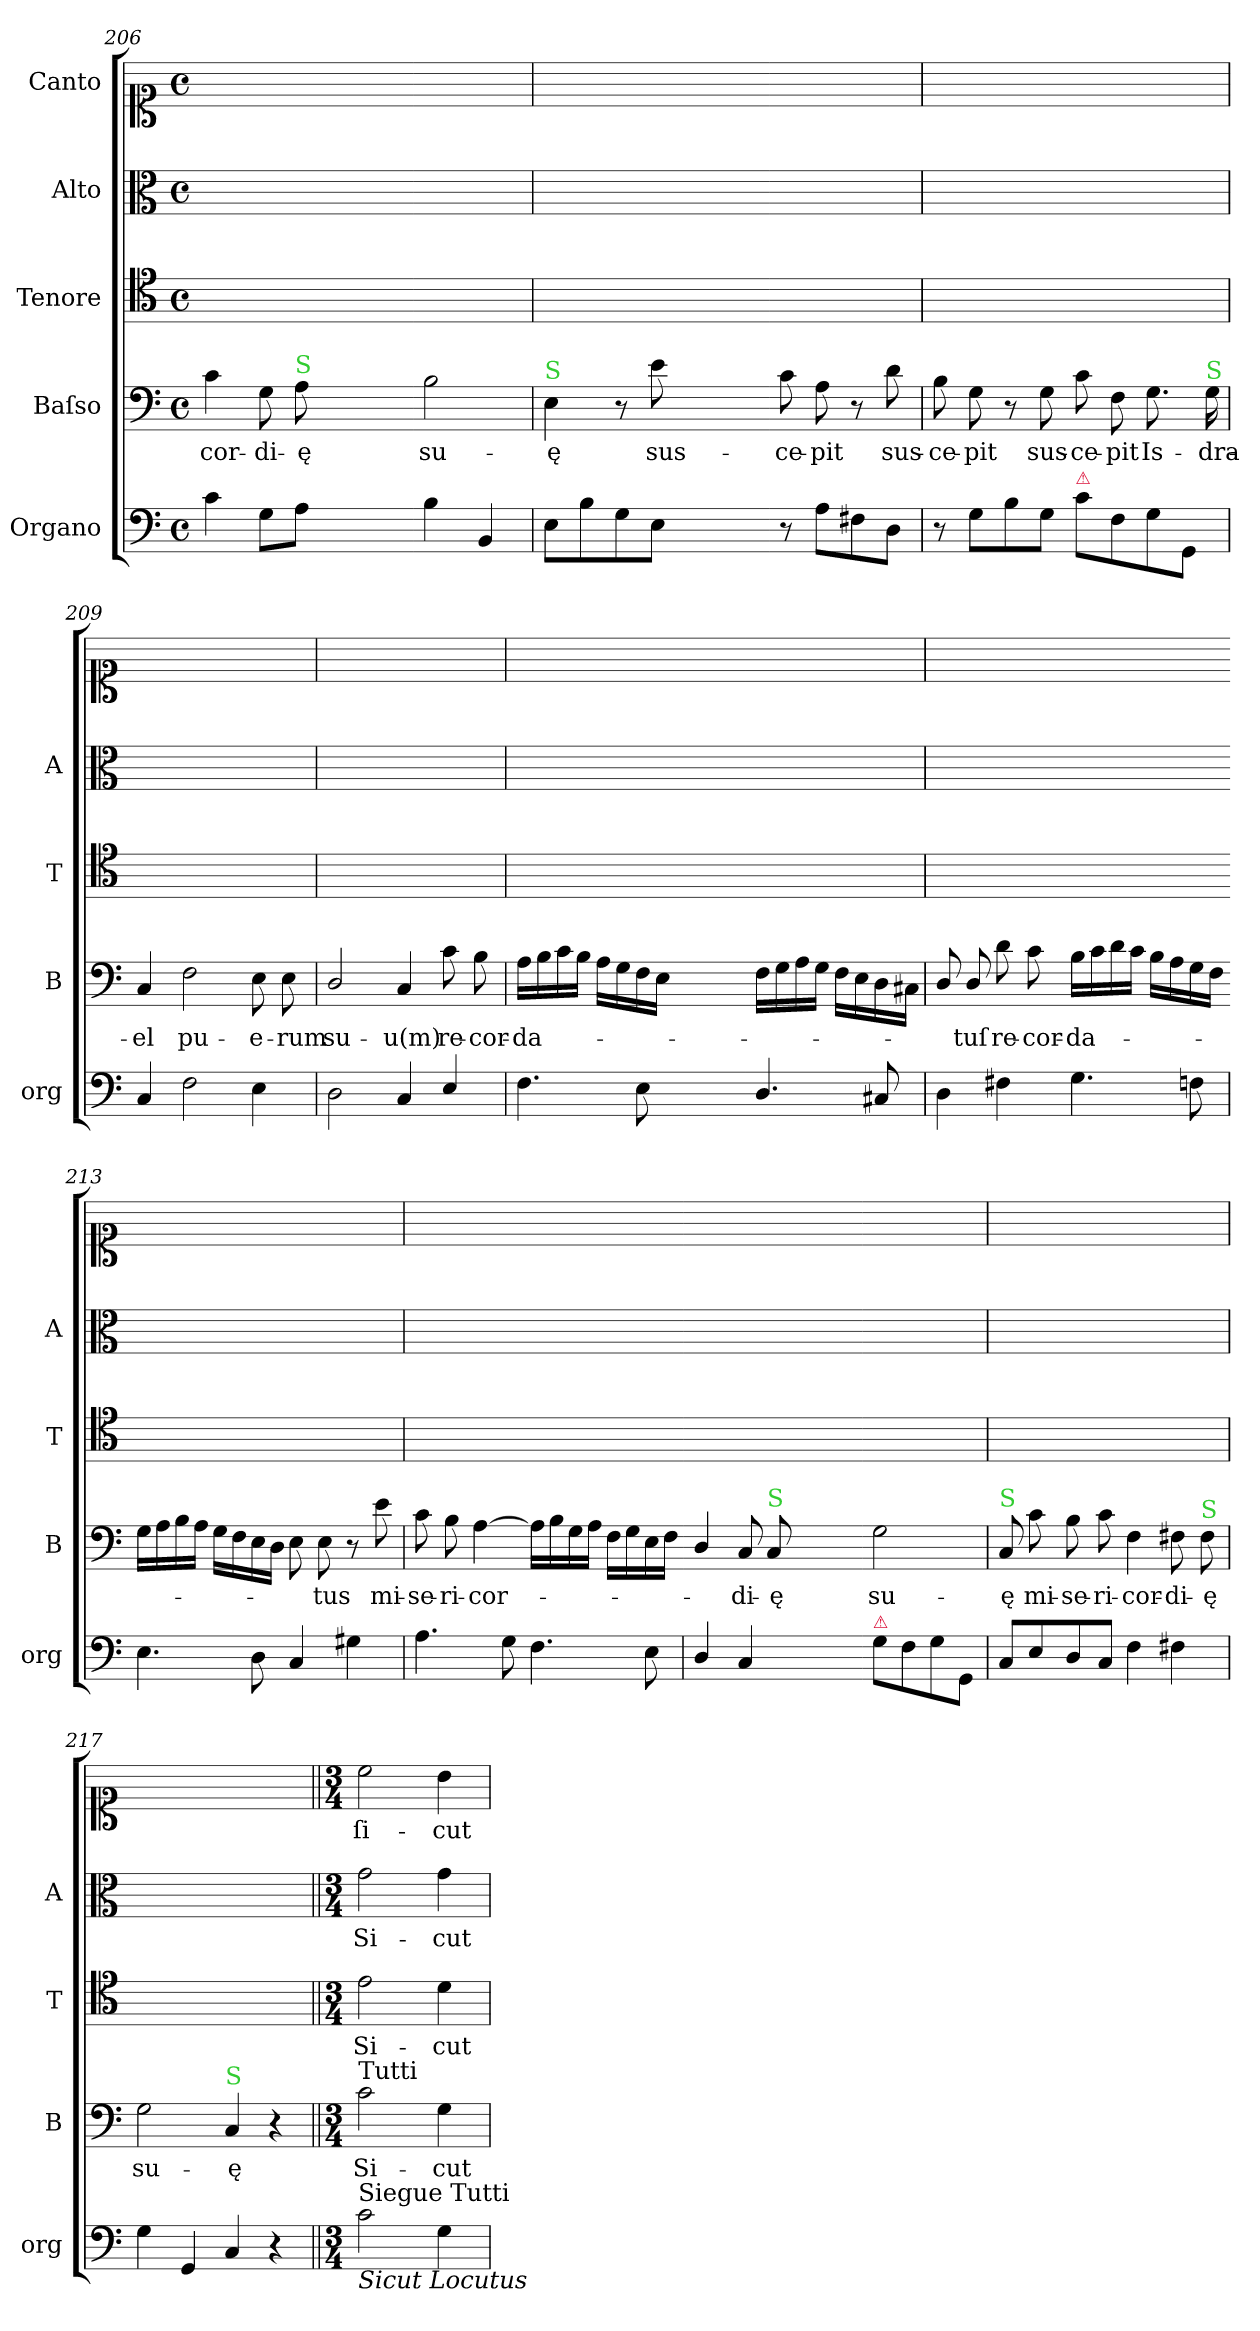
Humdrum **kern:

**kern	**kern	**text	**kern	**text	**kern	**text	**kern	**text
*part5	*part4	*part4	*part3	*part3	*part2	*part2	*part1	*part1
*staff5	*staff4	*staff4	*staff3	*staff3	*staff2	*staff2	*staff1	*staff1
*I"Organo	*I"Baſso	*	*I"Tenore	*	*I"Alto	*	*I"Canto	*
*I'org	*I'B	*	*I'T	*	*I'A	*	*	*
*clefF4	*clefF4	*	*clefC4	*	*clefC3	*	*clefC1	*
*k[]	*k[]	*	*k[]	*	*k[]	*	*k[]	*
*M4/4	*M4/4	*	*M4/4	*	*M4/4	*	*M4/4	*
*met(c)	*met(c)	*	*met(c)	*	*met(c)	*	*met(c)	*
=206	=206	=206	=206	=206	=206	=206	=206	=206
4c\	4c\	-cor-	1ryy	.	1ryy	.	1ryy	.
8G\L	8G\	-di-	.	.	.	.	.	.
!	!LO:TX:a:color=limegreen:t=S	!	!	!	!	!	!	!
8A\J	8A\	-ę	.	.	.	.	.	.
2ryy	2ryy	.	.	.	.	.	.	.
=-	=-	=-	=-	=-	=-	=-	=-	=-
4B\	2B\	su-	2ryy	.	2ryy	.	2ryy	.
4BB/	.	.	.	.	.	.	.	.
=207	=207	=207	=207	=207	=207	=207	=207	=207
!	!LO:TX:a:color=limegreen:t=S	!	!	!	!	!	!	!
8E\L	4E\	-ę	1ryy	.	1ryy	.	1ryy	.
8B\	.	.	.	.	.	.	.	.
8G\	8r	.	.	.	.	.	.	.
8E\J	8e\	sus-	.	.	.	.	.	.
2ryy	2ryy	.	.	.	.	.	.	.
=-	=-	=-	=-	=-	=-	=-	=-	=-
8r	8c\	-ce-	2ryy	.	2ryy	.	2ryy	.
8A\L	8A\	-pit	.	.	.	.	.	.
8F#X\	8r	.	.	.	.	.	.	.
8D\J	8d\	sus-	.	.	.	.	.	.
=208	=208	=208	=208	=208	=208	=208	=208	=208
8r	8B\	-ce-	1ryy	.	1ryy	.	1ryy	.
8G\L	8G\	-pit	.	.	.	.	.	.
8B\	8r	.	.	.	.	.	.	.
8G\J	8G\	sus-	.	.	.	.	.	.
!LO:TX:a:color=crimson:t=⚠	!	!	!	!	!	!	!	!
8c\L	8c\	-ce-	.	.	.	.	.	.
8F\	8F\	-pit	.	.	.	.	.	.
8G\	8.G\	Is-	.	.	.	.	.	.
8GG/J	.	.	.	.	.	.	.	.
!	!LO:TX:a:color=limegreen:t=S	!	!	!	!	!	!	!
.	16G\	-dra-	.	.	.	.	.	.
=209	=209	=209	=209	=209	=209	=209	=209	=209
4C/	4C/	-el	1ryy	.	1ryy	.	1ryy	.
2F\	2F\	pu-	.	.	.	.	.	.
4E\	8E\	-e-	.	.	.	.	.	.
.	8E\	-rum	.	.	.	.	.	.
=210	=210	=210	=210	=210	=210	=210	=210	=210
2D\	2D/	su-	1ryy	.	1ryy	.	1ryy	.
4C/	4C/	-u(m)	.	.	.	.	.	.
4E/	8c\	re-	.	.	.	.	.	.
.	8B\	-cor-	.	.	.	.	.	.
=211	=211	=211	=211	=211	=211	=211	=211	=211
4.F\	16A\LL	-da-	1ryy	.	1ryy	.	1ryy	.
.	16B\	.	.	.	.	.	.	.
.	16c\	.	.	.	.	.	.	.
.	16B\JJ	.	.	.	.	.	.	.
.	16A\LL	.	.	.	.	.	.	.
.	16G\	.	.	.	.	.	.	.
8E\	16F\	.	.	.	.	.	.	.
.	16E\JJ	.	.	.	.	.	.	.
2ryy	2ryy	.	.	.	.	.	.	.
=-	=-	=-	=-	=-	=-	=-	=-	=-
4.D/	16F\LL	.	2ryy	.	2ryy	.	2ryy	.
.	16G\	.	.	.	.	.	.	.
.	16A\	.	.	.	.	.	.	.
.	16G\JJ	.	.	.	.	.	.	.
.	16F\LL	.	.	.	.	.	.	.
.	16E\	.	.	.	.	.	.	.
8C#X/	16D\	.	.	.	.	.	.	.
.	16C#X\JJ	.	.	.	.	.	.	.
=212	=212	=212	=212	=212	=212	=212	=212	=212
4D\	8D/	.	1ryy	.	1ryy	.	1ryy	.
.	8D/	-tuſ	.	.	.	.	.	.
4F#X\	8d\	re-	.	.	.	.	.	.
.	8c\	-cor-	.	.	.	.	.	.
4.G\	16B\LL	-da-	.	.	.	.	.	.
.	16c\	.	.	.	.	.	.	.
.	16d\	.	.	.	.	.	.	.
.	16c\JJ	.	.	.	.	.	.	.
.	16B\LL	.	.	.	.	.	.	.
.	16A\	.	.	.	.	.	.	.
8Fn\	16G\	.	.	.	.	.	.	.
.	16F\JJ	.	.	.	.	.	.	.
=213	=213-	=213	=213	=213	=213	=213	=213	=213
4.E\	16G\LL	.	1ryy	.	1ryy	.	1ryy	.
.	16A\	.	.	.	.	.	.	.
.	16B\	.	.	.	.	.	.	.
.	16A\JJ	.	.	.	.	.	.	.
.	16G\LL	.	.	.	.	.	.	.
.	16F\	.	.	.	.	.	.	.
8D\	16E\	.	.	.	.	.	.	.
.	16D\JJ	.	.	.	.	.	.	.
4C/	8E\	.	.	.	.	.	.	.
.	8E\	-tus	.	.	.	.	.	.
4G#X\	8r	.	.	.	.	.	.	.
.	8e\	mi-	.	.	.	.	.	.
=214	=214	=214	=214	=214	=214	=214	=214	=214
4.A\	8c\	-se-	1ryy	.	1ryy	.	1ryy	.
.	8B\	-ri-	.	.	.	.	.	.
.	[4A\	-cor-	.	.	.	.	.	.
8G\	.	.	.	.	.	.	.	.
4.F\	16A\LL]	.	.	.	.	.	.	.
.	16B\	.	.	.	.	.	.	.
.	16G\	.	.	.	.	.	.	.
.	16A\JJ	.	.	.	.	.	.	.
.	16F\LL	.	.	.	.	.	.	.
.	16G\	.	.	.	.	.	.	.
8E\	16E\	.	.	.	.	.	.	.
.	16F\JJ	.	.	.	.	.	.	.
=215	=215-	=215	=215	=215	=215	=215	=215	=215
4D/	4D/	.	1ryy	.	1ryy	.	1ryy	.
4C/	8C/	-di-	.	.	.	.	.	.
!	!LO:TX:a:color=limegreen:t=S	!	!	!	!	!	!	!
.	8C/	-ę	.	.	.	.	.	.
2ryy	2ryy	.	.	.	.	.	.	.
=-	=-	=-	=-	=-	=-	=-	=-	=-
!LO:TX:a:color=crimson:t=⚠	!	!	!	!	!	!	!	!
8G\L	2G\	su-	2ryy	.	2ryy	.	2ryy	.
8F\	.	.	.	.	.	.	.	.
8G\	.	.	.	.	.	.	.	.
8GG/J	.	.	.	.	.	.	.	.
=216	=216	=216	=216	=216	=216	=216	=216	=216
!	!LO:TX:a:color=limegreen:t=S	!	!	!	!	!	!	!
8C/L	8C/	-ę	1ryy	.	1ryy	.	1ryy	.
8E/	8c\	mi-	.	.	.	.	.	.
8D/	8B\	-se-	.	.	.	.	.	.
8C/J	8c\	-ri-	.	.	.	.	.	.
4F\	4F\	-cor-	.	.	.	.	.	.
4F#X\	8F#X\	-di-	.	.	.	.	.	.
!	!LO:TX:a:color=limegreen:t=S	!	!	!	!	!	!	!
.	8F#\	-ę	.	.	.	.	.	.
=217	=217	=217	=217	=217	=217	=217	=217	=217
4G\	2G\	su-	1ryy	.	1ryy	.	1ryy	.
4GG/	.	.	.	.	.	.	.	.
!	!LO:TX:a:color=limegreen:t=S	!	!	!	!	!	!	!
4C/	4C/	-ę	.	.	.	.	.	.
4r	4r	.	.	.	.	.	.	.
=218||	=218||	=218||	=218||	=218||	=218||	=218||	=218||	=218||
*M3/4	*M3/4	*	*M3/4	*	*M3/4	*	*M3/4	*
!	!LO:TX:a:t=Tutti	!	!	!	!	!	!	!
!LO:TX:a:t=Siegue Tutti	!	!	!	!	!	!	!	!
!LO:TX:b:i:t=Sicut Locutus	!	!	!	!	!	!	!	!
2c\	2c\	Si-	2e\	Si-	2g\	Si-	2cc\	ſi-
4G\	4G\	-cut	4d\	-cut	4g\	-cut	4b\	-cut
=	=	=	=	=	=	=	=	=
*-	*-	*-	*-	*-	*-	*-	*-	*-
